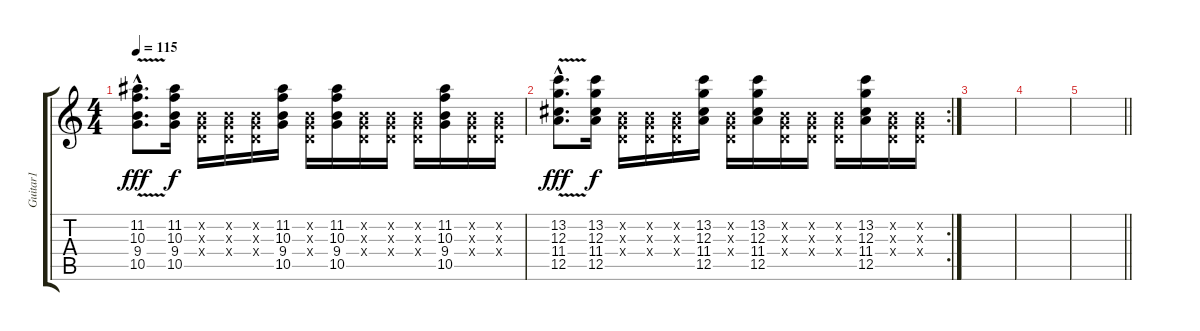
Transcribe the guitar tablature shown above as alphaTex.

\track ("Guitar1" "Guitar1") {instrument overdrivenguitar}
\staff {score tabs}
\tuning (E4 B3 G3 D3 A2 E2) {hide}
\ts (4 4)
\tempo 115
\clef g2
\ks c
(11.2{v hac} 10.3{hac} 9.4{hac} 10.5{hac}).8{d dy fff} (11.2 10.3 9.4 10.5).16{dy f} (0.2{x} 0.3{x} 0.4{x}).16 (0.2{x} 0.3{x} 0.4{x}).16 (0.2{x} 0.3{x} 0.4{x}).16 (11.2 10.3 9.4 10.5).16 (0.2{x} 0.3{x} 0.4{x}).16 (11.2 10.3 9.4 10.5).16 (0.2{x} 0.3{x} 0.4{x}).16 (0.2{x} 0.3{x} 0.4{x}).16 (0.2{x} 0.3{x} 0.4{x}).16 (11.2 10.3 9.4 10.5).16 (0.2{x} 0.3{x} 0.4{x}).16 (0.2{x} 0.3{x} 0.4{x}).16 |
\rc 2
(13.2{v hac} 12.3{hac} 11.4{hac} 12.5{hac}).8{d dy fff} (13.2 12.3 11.4 12.5).16{dy f} (0.2{x} 0.3{x} 0.4{x}).16 (0.2{x} 0.3{x} 0.4{x}).16 (0.2{x} 0.3{x} 0.4{x}).16 (13.2 12.3 11.4 12.5).16 (0.2{x} 0.3{x} 0.4{x}).16 (13.2 12.3 11.4 12.5).16 (0.2{x} 0.3{x} 0.4{x}).16 (0.2{x} 0.3{x} 0.4{x}).16 (0.2{x} 0.3{x} 0.4{x}).16 (13.2 12.3 11.4 12.5).16 (0.2{x} 0.3{x} 0.4{x}).16 (0.2{x} 0.3{x} 0.4{x}).16 |
|
|
\barLineRight lightlight
